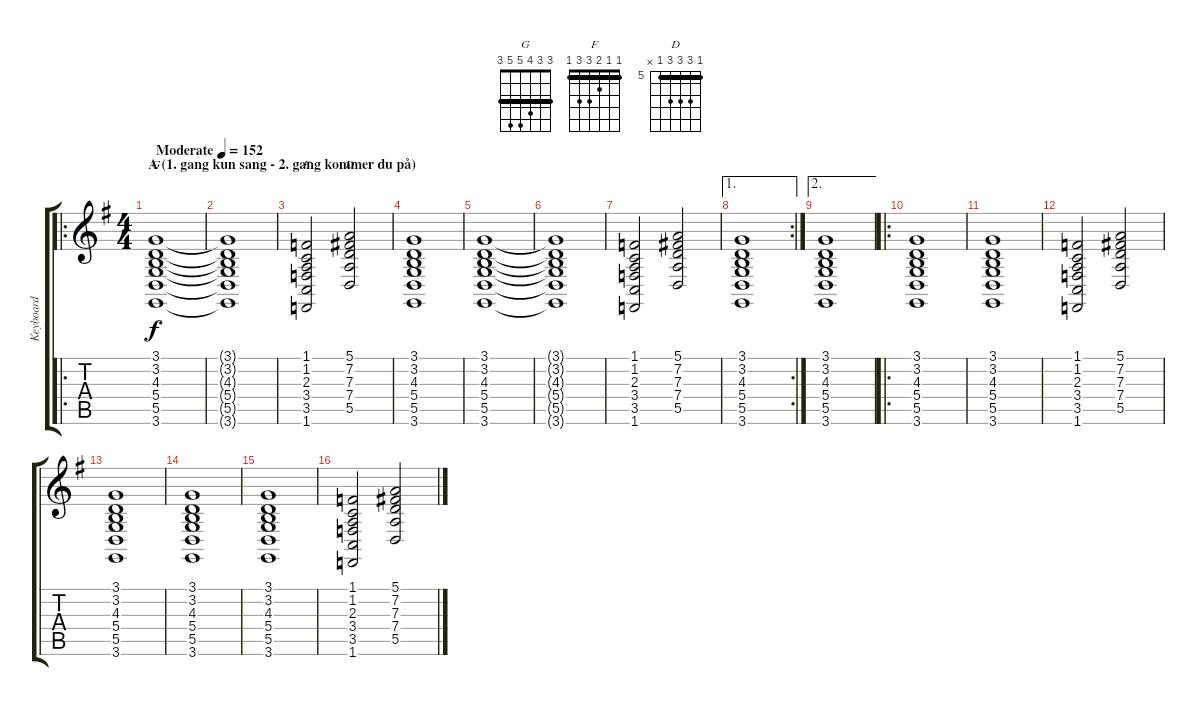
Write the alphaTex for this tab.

\track ("Keyboard" "Keyboard") {instrument acousticgrandpiano}
\staff {score tabs}
\tuning (E4 B3 G3 D3 A2 E2) {hide}
\chord ("G" 3 3 4 5 5 3) {barre 3}
\chord ("F" 1 1 2 3 3 1) {barre 1}
\chord ("D" 5 7 7 7 5 x) {firstfret 5 barre 5}
\ro
\ts (4 4)
\section ("" "A (1. gang kun sang - 2. gang kommer du på)")
\tempo (152 "Moderate")
\clef g2
\ks g
(3.1 3.2 4.3 5.4 5.5 3.6).1{ch "G" dy f instrument acousticgrandpiano} |
(3.1{t} 3.2{t} 4.3{t} 5.4{t} 5.5{t} 3.6{t}).1 |
(1.1 1.2 2.3 3.4 3.5 1.6).2{ch "F"} (5.1 7.2 7.3 7.4 5.5).2{ch "D"} |
(3.1 3.2 4.3 5.4 5.5 3.6).1 |
(3.1 3.2 4.3 5.4 5.5 3.6).1 |
(3.1{t} 3.2{t} 4.3{t} 5.4{t} 5.5{t} 3.6{t}).1 |
(1.1 1.2 2.3 3.4 3.5 1.6).2 (5.1 7.2 7.3 7.4 5.5).2 |
\ae 1
\rc 2
(3.1 3.2 4.3 5.4 5.5 3.6).1 |
\ae 2
(3.1 3.2 4.3 5.4 5.5 3.6).1 |
\ro
(3.1 3.2 4.3 5.4 5.5 3.6).1 |
(3.1 3.2 4.3 5.4 5.5 3.6).1 |
(1.1 1.2 2.3 3.4 3.5 1.6).2 (5.1 7.2 7.3 7.4 5.5).2 |
(3.1 3.2 4.3 5.4 5.5 3.6).1 |
(3.1 3.2 4.3 5.4 5.5 3.6).1 |
(3.1 3.2 4.3 5.4 5.5 3.6).1 |
(1.1 1.2 2.3 3.4 3.5 1.6).2 (5.1 7.2 7.3 7.4 5.5).2
